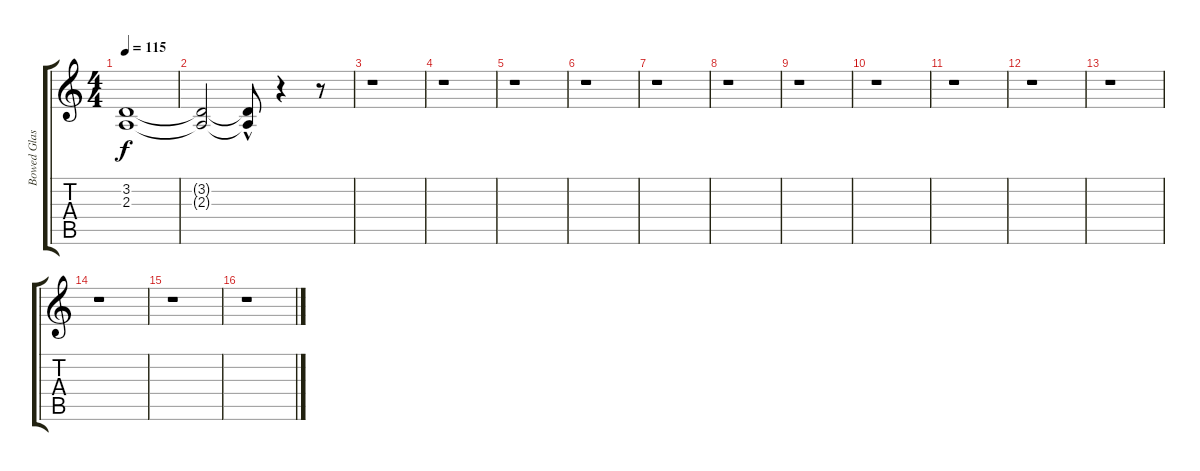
\track ("Bowed Glass" "Bowed Glas") {instrument pad5bowed}
\staff {score tabs}
\tuning (E4 B3 G3 D3 A2 E2) {hide}
\ts (4 4)
\tempo 115
\clef g2
\ks c
(3.2{t} 2.3{t}).1{dy f} |
(3.2{t} 2.3{t}).2 (3.2{hac t} 2.3{hac t}).8 r.4 r.8 |
r.1 |
r.1 |
r.1 |
r.1 |
r.1 |
r.1 |
r.1 |
r.1 |
r.1 |
r.1 |
r.1 |
r.1 |
r.1 |
r.1
